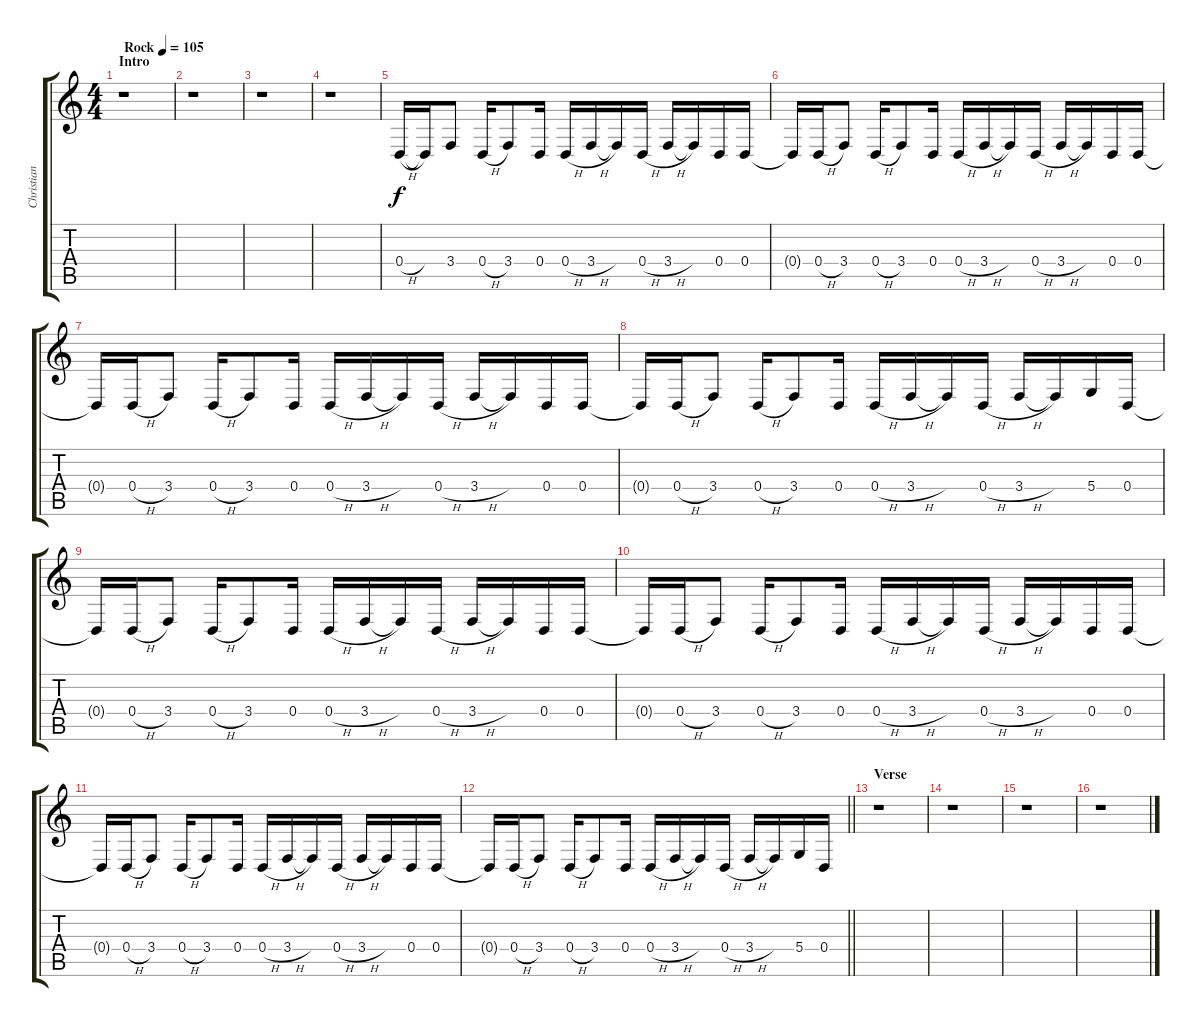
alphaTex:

\track ("Christian Lorenz" "Christian ") {instrument lead8bassandlead}
\staff {score tabs}
\tuning (E4 B3 G3 D3 A2 D2) {hide}
\ts (4 4)
\section ("" "Intro")
\tempo (105 "Rock")
\clef g2
\ks c
r.1{dy f instrument lead8bassandlead} |
r.1 |
r.1 |
r.1 |
0.4{h}.16 0.4{t}.16 3.4.8 0.4{h}.16 3.4.8 0.4.16 0.4{h}.16 3.4{h}.16 3.4{t}.16 0.4{h}.16 3.4{h}.16 3.4{t}.16 0.4.16 0.4.16 |
0.4{t}.16 0.4{h}.16 3.4.8 0.4{h}.16 3.4.8 0.4.16 0.4{h}.16 3.4{h}.16 3.4{t}.16 0.4{h}.16 3.4{h}.16 3.4{t}.16 0.4.16 0.4.16 |
0.4{t}.16 0.4{h}.16 3.4.8 0.4{h}.16 3.4.8 0.4.16 0.4{h}.16 3.4{h}.16 3.4{t}.16 0.4{h}.16 3.4{h}.16 3.4{t}.16 0.4.16 0.4.16 |
0.4{t}.16 0.4{h}.16 3.4.8 0.4{h}.16 3.4.8 0.4.16 0.4{h}.16 3.4{h}.16 3.4{t}.16 0.4{h}.16 3.4{h}.16 3.4{t}.16 5.4.16 0.4.16 |
0.4{t}.16 0.4{h}.16 3.4.8 0.4{h}.16 3.4.8 0.4.16 0.4{h}.16 3.4{h}.16 3.4{t}.16 0.4{h}.16 3.4{h}.16 3.4{t}.16 0.4.16 0.4.16 |
0.4{t}.16 0.4{h}.16 3.4.8 0.4{h}.16 3.4.8 0.4.16 0.4{h}.16 3.4{h}.16 3.4{t}.16 0.4{h}.16 3.4{h}.16 3.4{t}.16 0.4.16 0.4.16 |
0.4{t}.16 0.4{h}.16 3.4.8 0.4{h}.16 3.4.8 0.4.16 0.4{h}.16 3.4{h}.16 3.4{t}.16 0.4{h}.16 3.4{h}.16 3.4{t}.16 0.4.16 0.4.16 |
\barLineRight lightlight
0.4{t}.16 0.4{h}.16 3.4.8 0.4{h}.16 3.4.8 0.4.16 0.4{h}.16 3.4{h}.16 3.4{t}.16 0.4{h}.16 3.4{h}.16 3.4{t}.16 5.4.16 0.4.16 |
\section ("" "Verse")
r.1 |
r.1 |
r.1 |
r.1
